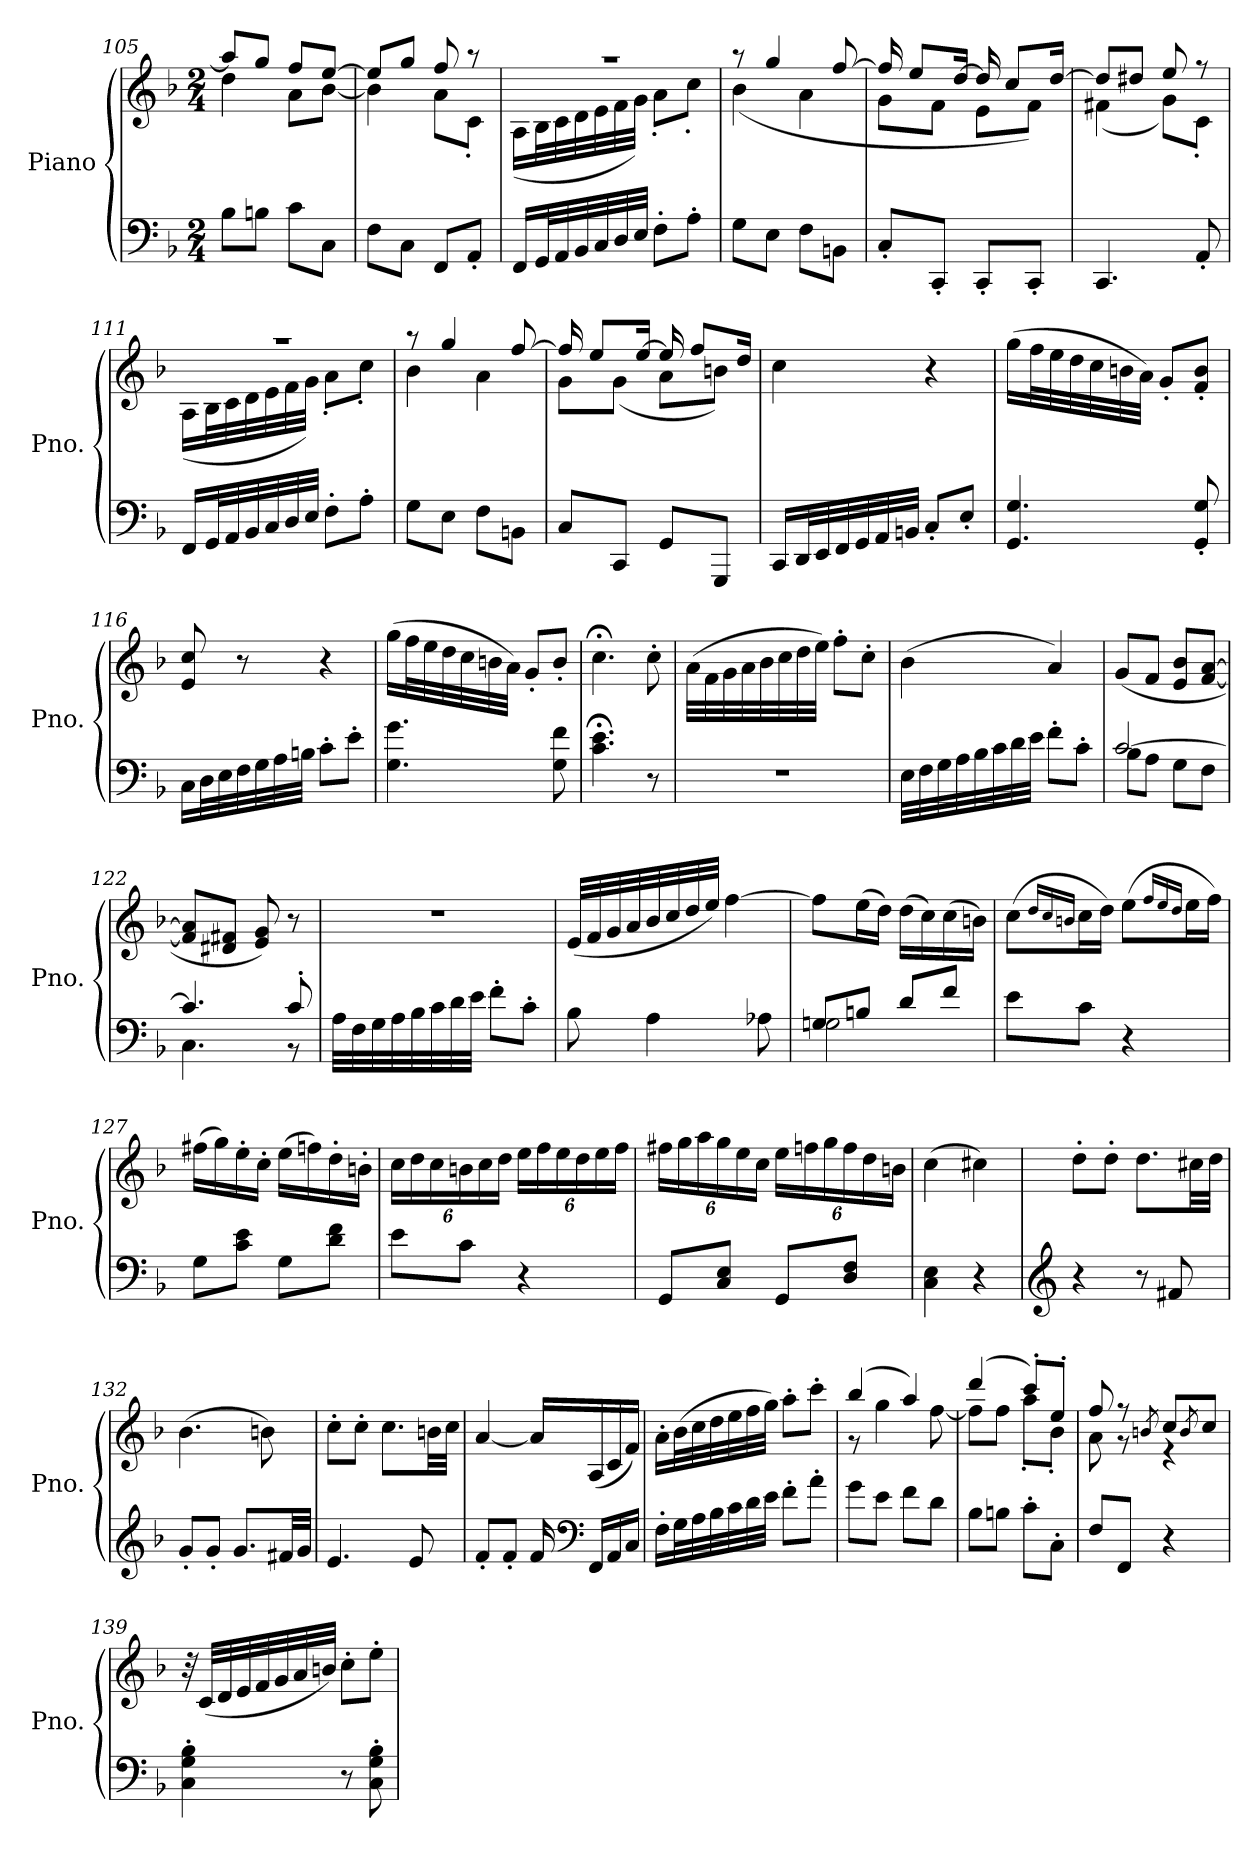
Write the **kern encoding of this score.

**kern	**kern
*part1	*part1
*staff2	*staff1
*I"Piano	*
*I'Pno.	*
*clefF4	*clefG2
*k[b-]	*k[b-]
*F:	*F:
*M2/4	*M2/4
=105	=105
*	*^
8B-\L	8aa/L]	4dd\
8Bn\J	8gg/J	.
8c\L	8ff/L	8a\L
8C\J	[8ee/J	[8b-\J
=106	=106	=106
8F\L	8ee/L]	4b-\]
8C\J	8gg/J	.
8FF/L	8ff/	8a\L
8AA'/J	8r	8c'\J
=107	=107	=107
16FF/LL	2r	(<16A\LL
32GG/L	.	32B-\L
32AA/	.	32c\
32BB-/	.	32d\
32C/	.	32e\
32D/	.	32f\
32E/JJJ	.	32g\JJJ)
8F'\L	.	8a'\L
8A'\J	.	8cc'\J
=108	=108	=108
8G\L	8r	(<4b-\
8E\J	4gg/	.
8F\L	.	4a\
8BBn\J	[8ff/	.
=109	=109	=109
8C'/L	16ff/]	8g\L
.	8ee/L	.
8CC'/J	.	8f\J
.	[16dd/Jk	.
8CC'/L	16dd/]	8e\L
.	8cc/L	.
8CC'/J	.	8f\J)
.	[16dd/Jk	.
=110	=110	=110
4.CC/	8dd/L]	(<4f#X\
.	8dd#X/J	.
.	8ee/	8g\L)
8AA'/	8r	8c'\J
=111	=111	=111
16FF/LL	2r	(<16A\LL
32GG/L	.	32B-\L
32AA/	.	32c\
32BB-/	.	32d\
32C/	.	32e\
32D/	.	32f\
32E/JJJ	.	32g\JJJ)
8F'\L	.	8a'\L
8A'\J	.	8cc'\J
=112	=112	=112
8G\L	8r	4b-\
8E\J	4gg/	.
8F\L	.	4a\
8BBn\J	[8ff/	.
=113	=113	=113
8C/L	16ff/]	8g\L
.	8ee/L	.
8CC/J	.	(<8g\J
.	[16ee/Jk	.
8GG/L	16ee/]	8a\L
.	8ff/L	.
8GGG/J	.	8bn\J)
.	16dd/Jk	.
*	*v	*v
=114	=114
16CC/LL	4cc\
32DD/L	.
32EE/	.
32FF/	.
32GG/	.
32AA/	.
32BBn/JJJ	.
8C'/L	4r
8E'/J	.
=115	=115
4.GG/ 4.G/	(>16gg\LL
.	32ff\L
.	32ee\
.	32dd\
.	32cc\
.	32bn\
.	32a\JJJ)
.	8g'/L
8GG/' 8G/'	8f/' 8b/'J
=116	=116
16C\LL	8e/ 8cc/
32D\L	.
32E\	.
32F\	8r
32G\	.
32A\	.
32Bn\JJJ	.
8c'\L	4r
8e'\J	.
=117	=117
4.G\ 4.g\	(>16gg\LL
.	32ff\L
.	32ee\
.	32dd\
.	32cc\
.	32bn\
.	32a\JJJ)
.	8g'/L
8G\ 8f\	8b'/J
=118	=118
4.c\;< 4.e\;<	4.cc;<\
8r	8cc'\
=119	=119
2r	(>32a\LLL
.	32f\
.	32g\
.	32a\
.	32b-\
.	32cc\
.	32dd\
.	32ee\JJJ)
.	8ff'\L
.	8cc'\J
=120	=120
32E\LLL	(>4b-\
32F\	.
32G\	.
32A\	.
32B-\	.
32c\	.
32d\	.
32e\JJJ	.
8f'\L	4a/)
8c'\J	.
=121	=121
*^	*
[2c/	8B-\L	(>8g/L
.	8A\J	8f/J
.	8G\L	8e/ 8b-/L
.	8F\J	[8f/ [8a/J
=122	=122	=122
4.c/]	4.C\	8f/] 8a/]L
.	.	8d#X/ 8f#X/J
.	.	8e/ 8g/)
8c'/	8r	8r
*v	*v	*
=123	=123
32A\LLL	2r
32F\	.
32G\	.
32A\	.
32B-\	.
32c\	.
32d\	.
32e\JJJ	.
8f'\L	.
8c'\J	.
=124	=124
8B-\	(<32e/LLL
.	32f/
.	32g/
.	32a/
4A\	32b-/
.	32cc/
.	32dd/
.	32ee/JJJ)
.	[4ff\
8A-X\	.
=125	=125
*^	*
8Gn/L	2G\	8ff\L]
8Bn/J	.	(>16ee\L
.	.	16dd\JJ)
8d/L	.	(>16dd\LL
.	.	16cc\)
8f/J	.	(>16cc\
.	.	16bn\JJ)
*v	*v	*
=126	=126
8e\L	(>8cc\L
.	16qdd/LL
.	16qcc/
.	16qbn/JJ
8c\J	16cc\L
.	16dd\JJ)
4r	(>8ee\L
.	16qff/LL
.	16qee/
.	16qdd/JJ
.	16ee\L
.	16ff\JJ)
=127	=127
8G\L	(>16ff#X\LL
.	16gg\)
8c\ 8e\J	16ee'\
.	16cc'\JJ
8G\L	(>16ee\LL
.	16ffn\)
8d\ 8f\J	16dd'\
.	16bn'\JJ
=128	=128
*	*Xbrackettup
8e\L	24cc\LL
.	24dd\
.	24cc\
8c\J	24bn\
.	24cc\
.	24dd\JJ
4r	24ee\LL
.	24ff\
.	24ee\
.	24dd\
.	24ee\
.	24ff\JJ
=129	=129
8GG/L	24ff#X\LL
.	24gg\
.	24aa\
8C/ 8E/J	24gg\
.	24ee\
.	24cc\JJ
8GG/L	24ee\LL
.	24ffn\
.	24gg\
8D/ 8F/J	24ff\
.	24dd\
.	24bn\JJ
=130	=130
4C\ 4E\	(>4cc\
4r	4cc#X\)
=131	=131
*clefG2	*
4r	8dd'\L
.	8dd'\J
8r	8.dd\L
8f#X/	.
.	32cc#X\LL
.	32dd\JJJ
=132	=132
8g'/L	(>4.b-\
8g'/J	.
8.g/L	.
.	8bn\)
32f#X/LL	.
32g/JJJ	.
=133	=133
4.e/	8cc'\L
.	8cc'\J
.	8.cc\L
8e/	.
.	32bn\LL
.	32cc\JJJ
=134	=134
8f'/L	[4a/
8f'/J	.
16f/	16a/LL]
*clefF4	*
16FF/LL	(<16A/
16AA/	16c/
16C/JJ	16f/JJ)
=135	=135
16F'\LL	16a'\LL
32G\L	(>32b-\L
32A\	32cc\
32B-\	32dd\
32c\	32ee\
32d\	32ff\
32e\JJJ	32gg\JJJ)
8f'\L	8aa'\L
8a'\J	8ccc'\J
=136	=136
*	*^
8g\L	(>4bb-/	8r
8e\J	.	4gg\
8f\L	4aa/)	.
8d\J	.	[8ff\
=137	=137	=137
8B-\L	(>4ddd/	8ff\L]
8Bn\J	.	8ff\J
8c'\L	8ccc'/L)	8aa'\L
8C'\J	8ee'/J	8b-'\J
=138	=138	=138
8F/L	8ff/	8a\
8FF/J	8r	8r
.	8qbn/	.
4r	8cc/L	4r
.	8qb/	.
.	8cc/J	.
*	*v	*v
=139	=139
4C\' 4G\' 4B-\'	32r
.	(<32c/LLL
.	32d/
.	32e/
.	32f/
.	32g/
.	32a/
.	32bn/JJJ)
8r	8cc'\L
8C\' 8G\' 8B-\'	8ee'\J
=	=
*-	*-
